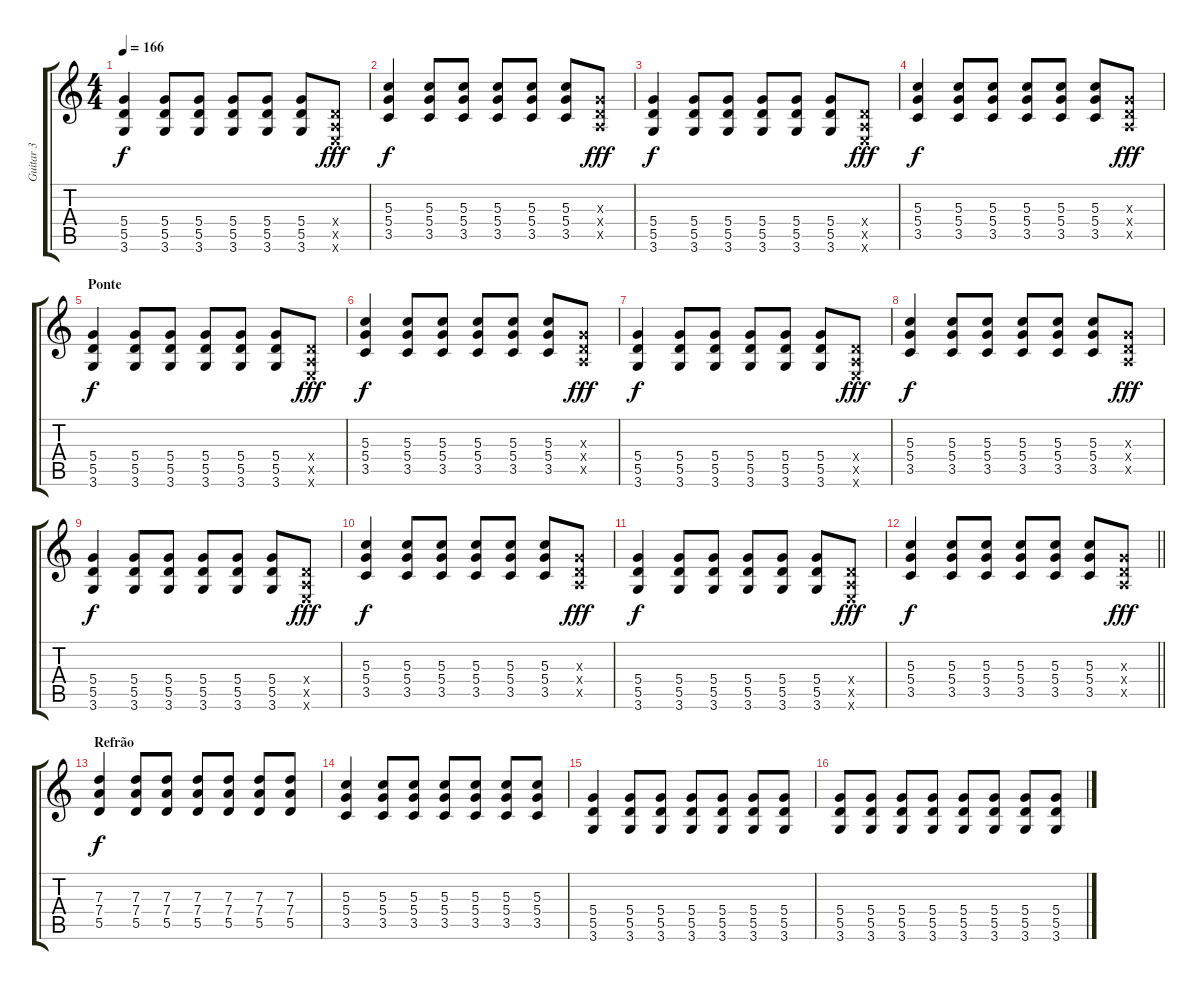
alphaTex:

\track ("Guitar 3" "Guitar 3") {instrument overdrivenguitar}
\staff {score tabs}
\tuning (E4 B3 G3 D3 A2 E2) {hide}
\ts (4 4)
\tempo 166
\clef g2
\ks c
(5.4 5.5 3.6).4{dy f} (5.4 5.5 3.6).8 (5.4 5.5 3.6).8 (5.4 5.5 3.6).8 (5.4 5.5 3.6).8 (5.4 5.5 3.6).8 (0.4{x} 0.5{x} 0.6{x}).8{dy fff} |
(5.3 5.4 3.5).4{dy f} (5.3 5.4 3.5).8 (5.3 5.4 3.5).8 (5.3 5.4 3.5).8 (5.3 5.4 3.5).8 (5.3 5.4 3.5).8 (0.3{x} 0.4{x} 0.5{x}).8{dy fff} |
(5.4 5.5 3.6).4{dy f} (5.4 5.5 3.6).8 (5.4 5.5 3.6).8 (5.4 5.5 3.6).8 (5.4 5.5 3.6).8 (5.4 5.5 3.6).8 (0.4{x} 0.5{x} 0.6{x}).8{dy fff} |
(5.3 5.4 3.5).4{dy f} (5.3 5.4 3.5).8 (5.3 5.4 3.5).8 (5.3 5.4 3.5).8 (5.3 5.4 3.5).8 (5.3 5.4 3.5).8 (0.3{x} 0.4{x} 0.5{x}).8{dy fff} |
\section ("" "Ponte")
(5.4 5.5 3.6).4{dy f} (5.4 5.5 3.6).8 (5.4 5.5 3.6).8 (5.4 5.5 3.6).8 (5.4 5.5 3.6).8 (5.4 5.5 3.6).8 (0.4{x} 0.5{x} 0.6{x}).8{dy fff} |
(5.3 5.4 3.5).4{dy f} (5.3 5.4 3.5).8 (5.3 5.4 3.5).8 (5.3 5.4 3.5).8 (5.3 5.4 3.5).8 (5.3 5.4 3.5).8 (0.3{x} 0.4{x} 0.5{x}).8{dy fff} |
(5.4 5.5 3.6).4{dy f} (5.4 5.5 3.6).8 (5.4 5.5 3.6).8 (5.4 5.5 3.6).8 (5.4 5.5 3.6).8 (5.4 5.5 3.6).8 (0.4{x} 0.5{x} 0.6{x}).8{dy fff} |
(5.3 5.4 3.5).4{dy f} (5.3 5.4 3.5).8 (5.3 5.4 3.5).8 (5.3 5.4 3.5).8 (5.3 5.4 3.5).8 (5.3 5.4 3.5).8 (0.3{x} 0.4{x} 0.5{x}).8{dy fff} |
(5.4 5.5 3.6).4{dy f} (5.4 5.5 3.6).8 (5.4 5.5 3.6).8 (5.4 5.5 3.6).8 (5.4 5.5 3.6).8 (5.4 5.5 3.6).8 (0.4{x} 0.5{x} 0.6{x}).8{dy fff} |
(5.3 5.4 3.5).4{dy f} (5.3 5.4 3.5).8 (5.3 5.4 3.5).8 (5.3 5.4 3.5).8 (5.3 5.4 3.5).8 (5.3 5.4 3.5).8 (0.3{x} 0.4{x} 0.5{x}).8{dy fff} |
(5.4 5.5 3.6).4{dy f} (5.4 5.5 3.6).8 (5.4 5.5 3.6).8 (5.4 5.5 3.6).8 (5.4 5.5 3.6).8 (5.4 5.5 3.6).8 (0.4{x} 0.5{x} 0.6{x}).8{dy fff} |
\barLineRight lightlight
(5.3 5.4 3.5).4{dy f} (5.3 5.4 3.5).8 (5.3 5.4 3.5).8 (5.3 5.4 3.5).8 (5.3 5.4 3.5).8 (5.3 5.4 3.5).8 (0.3{x} 0.4{x} 0.5{x}).8{dy fff} |
\section ("" "Refrão")
(7.3 7.4 5.5).4{dy f} (7.3 7.4 5.5).8 (7.3 7.4 5.5).8 (7.3 7.4 5.5).8 (7.3 7.4 5.5).8 (7.3 7.4 5.5).8 (7.3 7.4 5.5).8 |
(5.3 5.4 3.5).4 (5.3 5.4 3.5).8 (5.3 5.4 3.5).8 (5.3 5.4 3.5).8 (5.3 5.4 3.5).8 (5.3 5.4 3.5).8 (5.3 5.4 3.5).8 |
(5.4 5.5 3.6).4 (5.4 5.5 3.6).8 (5.4 5.5 3.6).8 (5.4 5.5 3.6).8 (5.4 5.5 3.6).8 (5.4 5.5 3.6).8 (5.4 5.5 3.6).8 |
(5.4 5.5 3.6).8 (5.4 5.5 3.6).8 (5.4 5.5 3.6).8 (5.4 5.5 3.6).8 (5.4 5.5 3.6).8 (5.4 5.5 3.6).8 (5.4 5.5 3.6).8 (5.4 5.5 3.6).8
